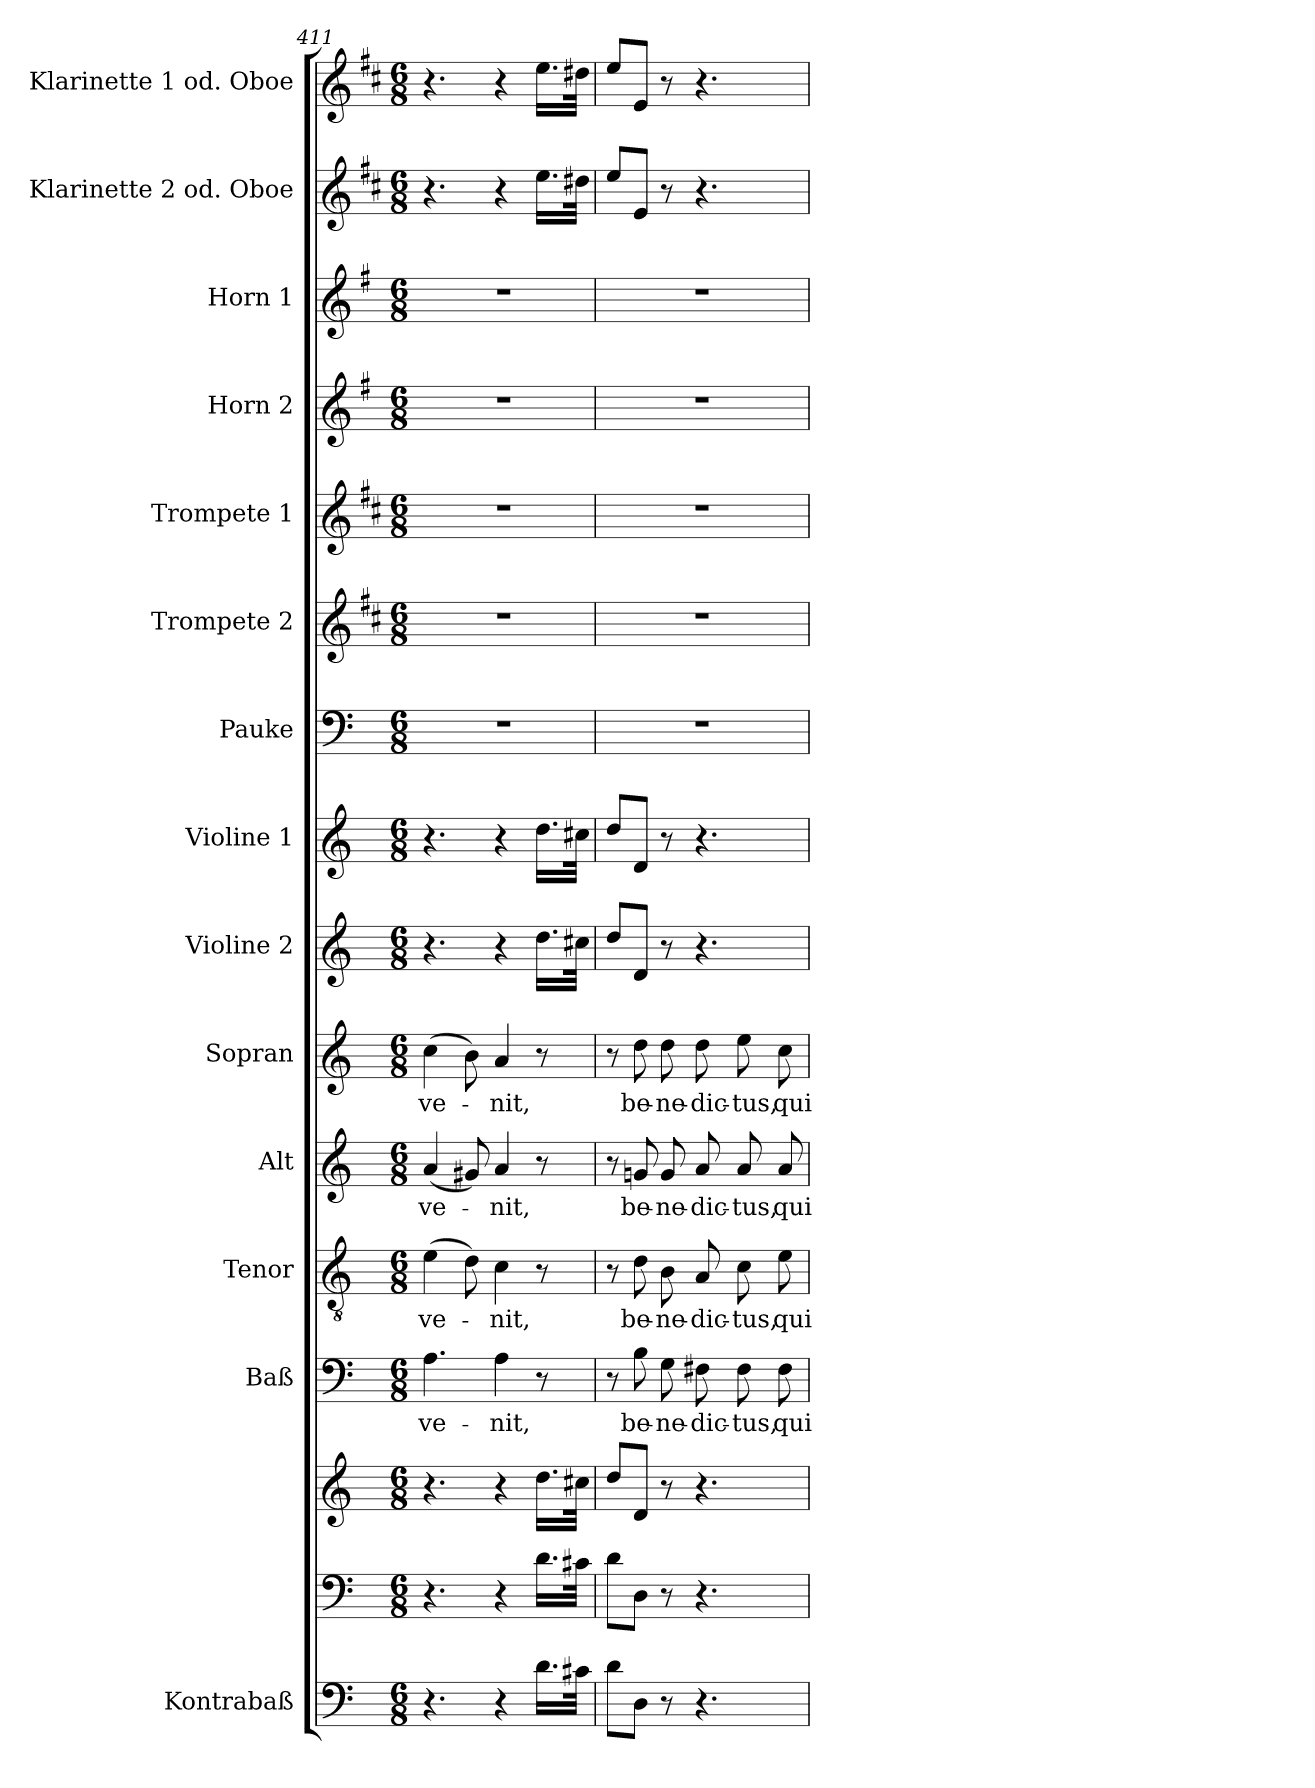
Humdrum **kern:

**kern	**kern	**kern	**kern	**text	**kern	**text	**kern	**text	**kern	**text	**kern	**kern	**kern	**kern	**kern	**kern	**kern	**kern	**kern
*part15	*part14	*part14	*part13	*part13	*part12	*part12	*part11	*part11	*part10	*part10	*part9	*part8	*part7	*part6	*part5	*part4	*part3	*part2	*part1
*staff16	*staff15	*staff14	*staff13	*staff13	*staff12	*staff12	*staff11	*staff11	*staff10	*staff10	*staff9	*staff8	*staff7	*staff6	*staff5	*staff4	*staff3	*staff2	*staff1
*I"Kontrabaß	*	*	*I"Baß	*	*I"Tenor	*	*I"Alt	*	*I"Sopran	*	*I"Violine 2	*I"Violine 1	*I"Pauke	*I"Trompete 2	*I"Trompete 1	*I"Horn 2	*I"Horn 1	*I"Klarinette 2 od. Oboe	*I"Klarinette 1 od. Oboe
*	*	*	*	*	*	*	*	*	*	*	*	*	*	*I'Tpt	*I'Tpt	*I'Hn	*I'Hn	*	*
*clefF4	*clefF4	*clefG2	*clefF4	*	*clefGv2	*	*clefG2	*	*clefG2	*	*clefG2	*clefG2	*clefF4	*clefG2	*clefG2	*clefG2	*clefG2	*clefG2	*clefG2
*ITrd7c12	*	*	*	*	*	*	*	*	*	*	*	*	*	*ITrd1c2	*ITrd1c2	*ITrd4c7	*ITrd4c7	*ITrd1c2	*ITrd1c2
*k[]	*k[]	*k[]	*k[]	*	*k[]	*	*k[]	*	*k[]	*	*k[]	*k[]	*k[]	*k[]	*k[]	*k[]	*k[]	*k[]	*k[]
*C:	*C:	*C:	*C:	*	*C:	*	*C:	*	*C:	*	*C:	*C:	*C:	*C:	*C:	*C:	*C:	*C:	*C:
*M6/8	*M6/8	*M6/8	*M6/8	*	*M6/8	*	*M6/8	*	*M6/8	*	*M6/8	*M6/8	*M6/8	*M6/8	*M6/8	*M6/8	*M6/8	*M6/8	*M6/8
=411	=411	=411	=411	=411	=411	=411	=411	=411	=411	=411	=411	=411	=411	=411	=411	=411	=411	=411	=411
!	!	!	!	!LO:LY:b	!	!LO:LY:b	!	!LO:LY:b	!	!LO:LY:b	!	!	!	!	!	!	!	!	!
4.r	4.r	4.r	4.A\	ve-	(>4e\	ve-	(<4a/	ve-	(>4cc\	ve-	4.r	4.r	2.r	2.r	2.r	2.r	2.r	4.r	4.r
.	.	.	.	.	8d\)	.	8g#X/)	.	8b\)	.	.	.	.	.	.	.	.	.	.
!	!	!	!	!LO:LY:b	!	!LO:LY:b	!	!LO:LY:b	!	!LO:LY:b	!	!	!	!	!	!	!	!	!
4r	4r	4r	4A\	-nit,	4c\	-nit,	4a/	-nit,	4a/	-nit,	4r	4r	.	.	.	.	.	4r	4r
16.D\LL	16.d\LL	16.dd\LL	8r	.	8r	.	8r	.	8r	.	16.dd\LL	16.dd\LL	.	.	.	.	.	16.dd\LL	16.dd\LL
32C#X\JJk	32c#X\JJk	32cc#X\JJk	.	.	.	.	.	.	.	.	32cc#X\JJk	32cc#X\JJk	.	.	.	.	.	32cc#X\JJk	32cc#X\JJk
=412	=412	=412	=412	=412	=412	=412	=412	=412	=412	=412	=412	=412	=412	=412	=412	=412	=412	=412	=412
8D\L	8d\L	8dd/L	8r	.	8r	.	8r	.	8r	.	8dd/L	8dd/L	2.r	2.r	2.r	2.r	2.r	8dd/L	8dd/L
!	!	!	!	!LO:LY:b	!	!LO:LY:b	!	!LO:LY:b	!	!LO:LY:b	!	!	!	!	!	!	!	!	!
8DD\J	8D\J	8d/J	8B\	be-	8d\	be-	8gn/	be-	8dd\	be-	8d/J	8d/J	.	.	.	.	.	8d/J	8d/J
!	!	!	!	!LO:LY:b	!	!LO:LY:b	!	!LO:LY:b	!	!LO:LY:b	!	!	!	!	!	!	!	!	!
8r	8r	8r	8G\	-ne-	8B\	-ne-	8g/	-ne-	8dd\	-ne-	8r	8r	.	.	.	.	.	8r	8r
!	!	!	!	!LO:LY:b	!	!LO:LY:b	!	!LO:LY:b	!	!LO:LY:b	!	!	!	!	!	!	!	!	!
4.r	4.r	4.r	8F#X\	-dic-	8A/	-dic-	8a/	-dic-	8dd\	-dic-	4.r	4.r	.	.	.	.	.	4.r	4.r
!	!	!	!	!LO:LY:b	!	!LO:LY:b	!	!LO:LY:b	!	!LO:LY:b	!	!	!	!	!	!	!	!	!
.	.	.	8F#\	-tus,	8c\	-tus,	8a/	-tus,	8ee\	-tus,	.	.	.	.	.	.	.	.	.
!	!	!	!	!LO:LY:b	!	!LO:LY:b	!	!LO:LY:b	!	!LO:LY:b	!	!	!	!	!	!	!	!	!
.	.	.	8F#\	qui	8e\	qui	8a/	qui	8cc\	qui	.	.	.	.	.	.	.	.	.
=	=	=	=	=	=	=	=	=	=	=	=	=	=	=	=	=	=	=	=
*-	*-	*-	*-	*-	*-	*-	*-	*-	*-	*-	*-	*-	*-	*-	*-	*-	*-	*-	*-
